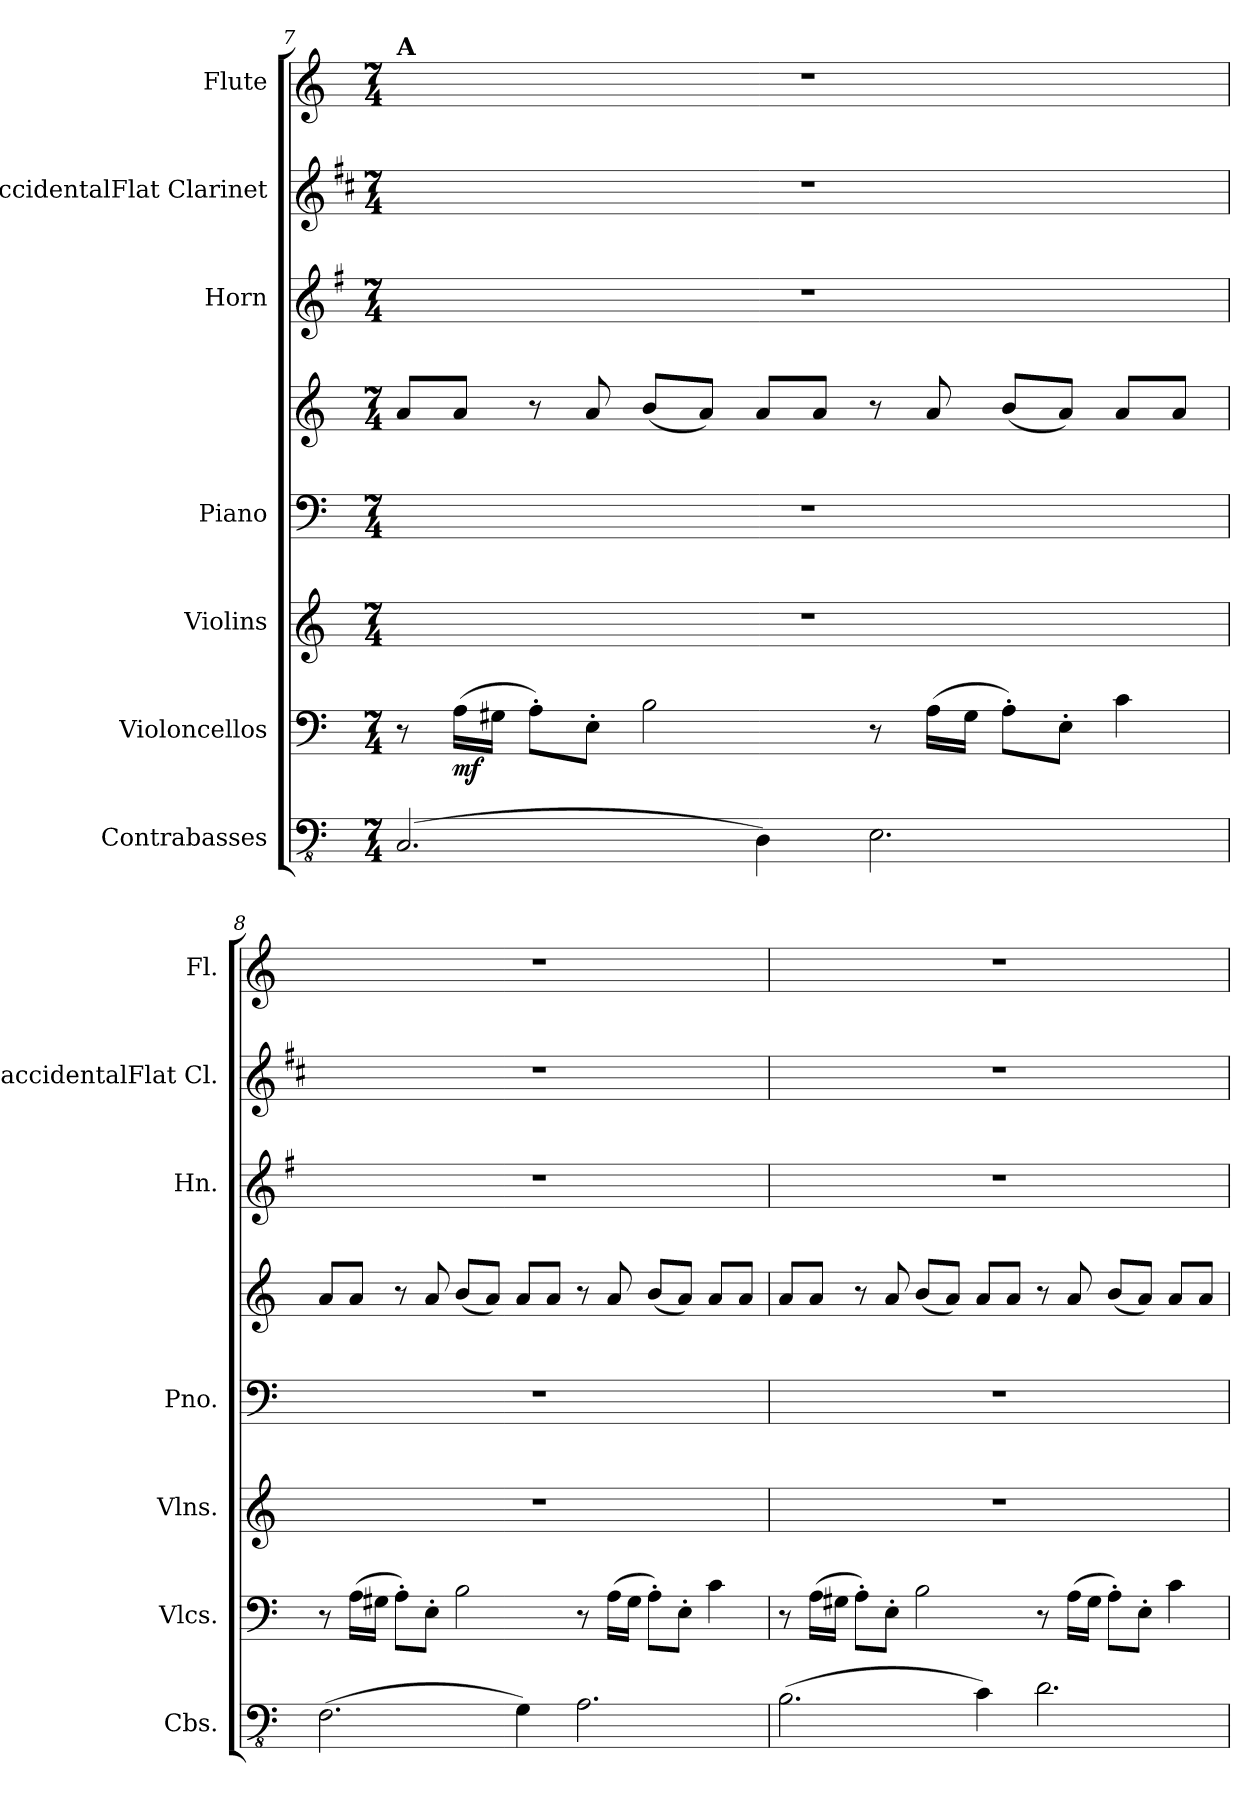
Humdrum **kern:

**kern	**kern	**dynam	**kern	**kern	**kern	**kern	**kern	**kern
*part7	*part6	*part6	*part5	*part4	*part4	*part3	*part2	*part1
*staff8	*staff7	*staff7	*staff6	*staff5	*staff4	*staff3	*staff2	*staff1
*I"Contrabasses	*I"Violoncellos	*	*I"Violins	*I"Piano	*	*I"Horn	*I"BaccidentalFlat Clarinet	*I"Flute
*I'Cbs.	*I'Vlcs.	*	*I'Vlns.	*I'Pno.	*	*I'Hn.	*I'BaccidentalFlat Cl.	*I'Fl.
!!LO:LB:g=z
*clefFv4	*clefF4	*	*clefG2	*clefF4	*clefG2	*clefG2	*clefG2	*clefG2
*	*	*	*	*	*	*ITrd4c7	*ITrd1c2	*
*k[]	*k[]	*	*k[]	*k[]	*k[]	*k[]	*k[]	*k[]
*M7/4	*M7/4	*	*M7/4	*M7/4	*M7/4	*M7/4	*M7/4	*M7/4
=7	=7	=7	=7	=7	=7	=7	=7	=7
!	!	!	!	!	!	!	!	!LO:TX:a:B:t=A
(2.CC/	8r	.	1..r	1..r	8a/L	1..r	1..r	1..r
!	!	!LO:DY:b	!	!	!	!	!	!
.	(16A\LL	mf	.	.	8a/J	.	.	.
.	16G#X\JJ	.	.	.	.	.	.	.
.	8A'\L)	.	.	.	8r	.	.	.
.	8E'\J	.	.	.	8a/	.	.	.
.	2B\	.	.	.	(8b/L	.	.	.
.	.	.	.	.	8a/J)	.	.	.
4DD\)	.	.	.	.	8a/L	.	.	.
.	.	.	.	.	8a/J	.	.	.
2.EE\	8r	.	.	.	8r	.	.	.
.	(16A\LL	.	.	.	8a/	.	.	.
.	16G#\JJ	.	.	.	.	.	.	.
.	8A'\L)	.	.	.	(8b/L	.	.	.
.	8E'\J	.	.	.	8a/J)	.	.	.
.	4c\	.	.	.	8a/L	.	.	.
.	.	.	.	.	8a/J	.	.	.
=8	=8	=8	=8	=8	=8	=8	=8	=8
(2.FF\	8r	.	1..r	1..r	8a/L	1..r	1..r	1..r
.	(16A\LL	.	.	.	8a/J	.	.	.
.	16G#X\JJ	.	.	.	.	.	.	.
.	8A'\L)	.	.	.	8r	.	.	.
.	8E'\J	.	.	.	8a/	.	.	.
.	2B\	.	.	.	(8b/L	.	.	.
.	.	.	.	.	8a/J)	.	.	.
4GG\)	.	.	.	.	8a/L	.	.	.
.	.	.	.	.	8a/J	.	.	.
2.AA\	8r	.	.	.	8r	.	.	.
.	(16A\LL	.	.	.	8a/	.	.	.
.	16G#\JJ	.	.	.	.	.	.	.
.	8A'\L)	.	.	.	(8b/L	.	.	.
.	8E'\J	.	.	.	8a/J)	.	.	.
.	4c\	.	.	.	8a/L	.	.	.
.	.	.	.	.	8a/J	.	.	.
=9	=9	=9	=9	=9	=9	=9	=9	=9
(2.BB\	8r	.	1..r	1..r	8a/L	1..r	1..r	1..r
.	(16A\LL	.	.	.	8a/J	.	.	.
.	16G#X\JJ	.	.	.	.	.	.	.
.	8A'\L)	.	.	.	8r	.	.	.
.	8E'\J	.	.	.	8a/	.	.	.
.	2B\	.	.	.	(8b/L	.	.	.
.	.	.	.	.	8a/J)	.	.	.
4C\)	.	.	.	.	8a/L	.	.	.
.	.	.	.	.	8a/J	.	.	.
2.D\	8r	.	.	.	8r	.	.	.
.	(16A\LL	.	.	.	8a/	.	.	.
.	16G#\JJ	.	.	.	.	.	.	.
.	8A'\L)	.	.	.	(8b/L	.	.	.
.	8E'\J	.	.	.	8a/J)	.	.	.
.	4c\	.	.	.	8a/L	.	.	.
.	.	.	.	.	8a/J	.	.	.
=	=	=	=	=	=	=	=	=
*-	*-	*-	*-	*-	*-	*-	*-	*-
